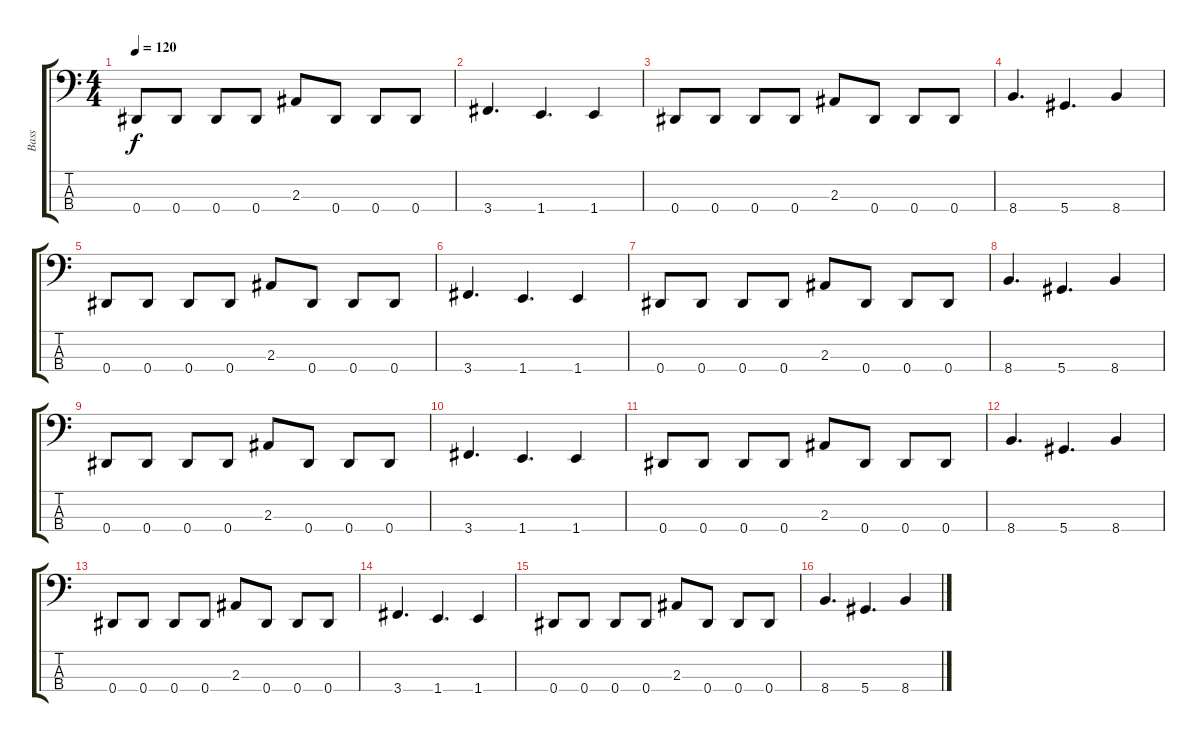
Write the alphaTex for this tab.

\track ("Bass" "Bass") {instrument electricbassfinger}
\staff {score tabs}
\tuning (Gb2 Db2 Ab1 Eb1) {hide}
\ts (4 4)
\tempo 120
\clef f4
\ks c
0.4.8{dy f} 0.4.8 0.4.8 0.4.8 2.3.8 0.4.8 0.4.8 0.4.8 |
3.4.4{d} 1.4.4{d} 1.4.4 |
0.4.8 0.4.8 0.4.8 0.4.8 2.3.8 0.4.8 0.4.8 0.4.8 |
8.4.4{d} 5.4.4{d} 8.4.4 |
0.4.8 0.4.8 0.4.8 0.4.8 2.3.8 0.4.8 0.4.8 0.4.8 |
3.4.4{d} 1.4.4{d} 1.4.4 |
0.4.8 0.4.8 0.4.8 0.4.8 2.3.8 0.4.8 0.4.8 0.4.8 |
8.4.4{d} 5.4.4{d} 8.4.4 |
0.4.8 0.4.8 0.4.8 0.4.8 2.3.8 0.4.8 0.4.8 0.4.8 |
3.4.4{d} 1.4.4{d} 1.4.4 |
0.4.8 0.4.8 0.4.8 0.4.8 2.3.8 0.4.8 0.4.8 0.4.8 |
8.4.4{d} 5.4.4{d} 8.4.4 |
0.4.8 0.4.8 0.4.8 0.4.8 2.3.8 0.4.8 0.4.8 0.4.8 |
3.4.4{d} 1.4.4{d} 1.4.4 |
0.4.8 0.4.8 0.4.8 0.4.8 2.3.8 0.4.8 0.4.8 0.4.8 |
8.4.4{d} 5.4.4{d} 8.4.4
